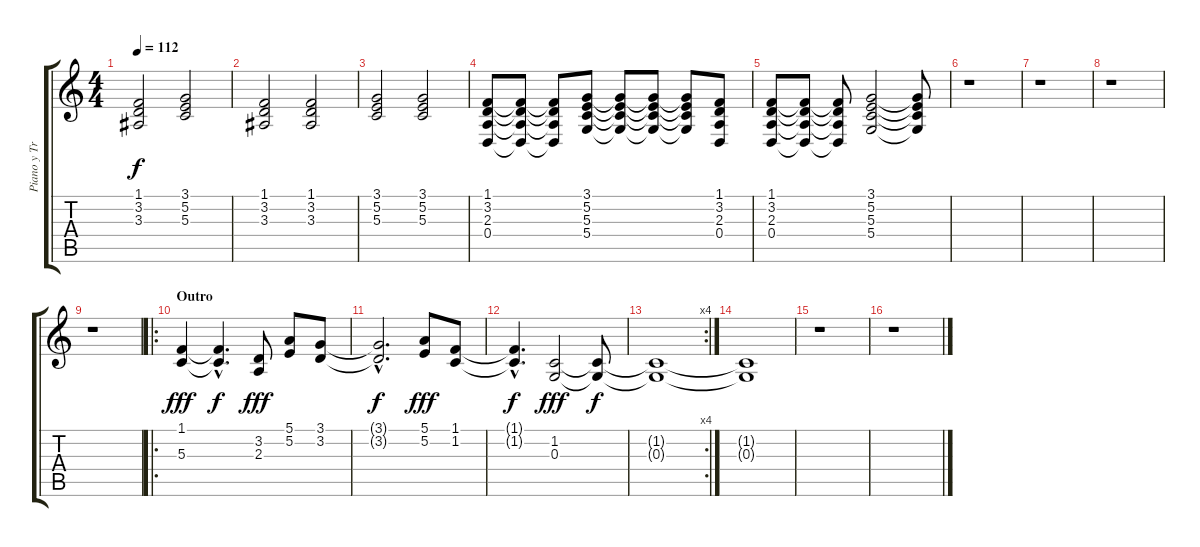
\track ("Piano y Trompetas" "Piano y Tr") {instrument acousticgrandpiano}
\staff {score tabs}
\tuning (E4 B3 G3 D3 A2 E2) {hide}
\ts (4 4)
\tempo 112
\clef g2
\ks c
(1.1 3.2 3.3).2{dy f} (3.1 5.2 5.3).2 |
(1.1 3.2 3.3).2 (1.1 3.2 3.3).2 |
(3.1 5.2 5.3).2 (3.1 5.2 5.3).2 |
(1.1 3.2 2.3 0.4).8 (1.1{t} 3.2{t} 2.3{t} 0.4{t}).8 (1.1{t} 3.2{t} 2.3{t} 0.4{t}).8 (3.1 5.2 5.3 5.4).8 (3.1{t} 5.2{t} 5.3{t} 5.4{t}).8 (3.1{t} 5.2{t} 5.3{t} 5.4{t}).8 (3.1{t} 5.2{t} 5.3{t} 5.4{t}).8 (1.1 3.2 2.3 0.4).8 |
(1.1 3.2 2.3 0.4).8 (1.1{t} 3.2{t} 2.3{t} 0.4{t}).8 (1.1{t} 3.2{t} 2.3{t} 0.4{t}).8 (3.1 5.2 5.3 5.4).2 (3.1{t} 5.2{t} 5.3{t} 5.4{t}).8 |
r.1 |
r.1 |
r.1 |
r.1 |
\ro
\section ("" "Outro")
(1.1 5.3).4{dy fff volume 16 instrument trumpet} (1.1{hac t} 5.3{hac t}).4{d dy f} (3.2 2.3).8{dy fff} (5.1 5.2).8 (3.1 3.2).8 |
(3.1{hac t} 3.2{hac t}).2{d dy f} (5.1 5.2).8{dy fff} (1.1 1.2).8 |
(1.1{hac t} 1.2{hac t}).4{d dy f} (1.2 0.3).2{dy fff} (1.2{t} 0.3{t}).8{dy f} |
\rc 4
(1.2{t} 0.3{t}).1 |
(1.2{t} 0.3{t}).1{volume 0} |
r.1 |
r.1
